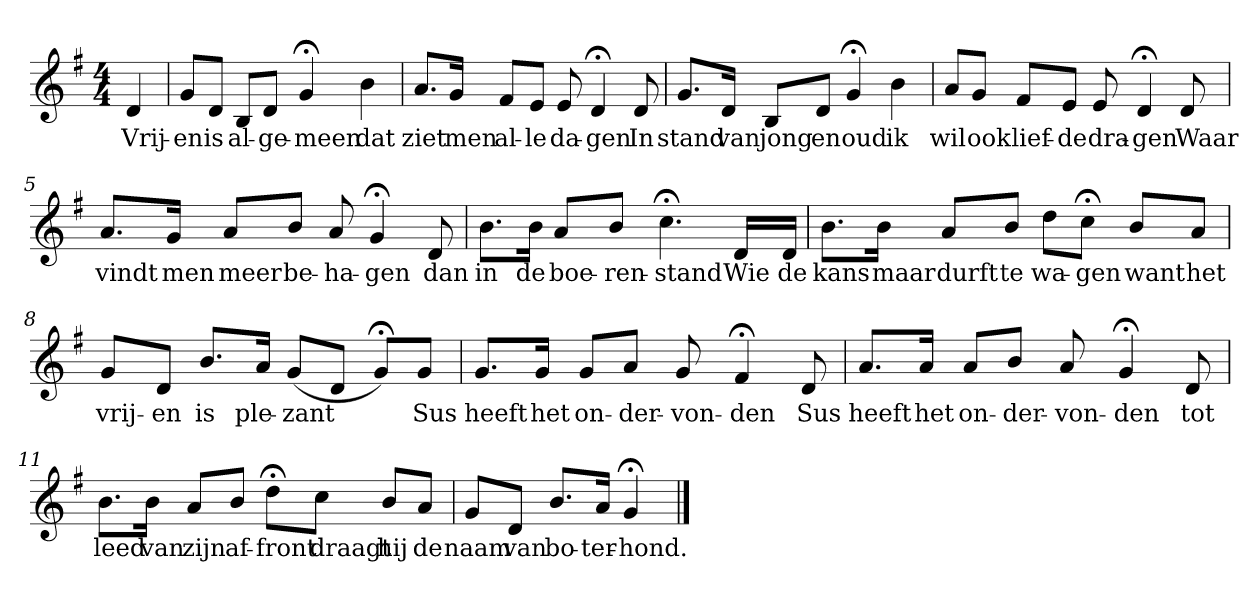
**kern	**text
*part1	*part1
*staff1	*staff1
*k[f#]	*
*G:	*
*M4/4	*
*MM120	*
=	=
4d	Vrij-
=1	=1
8gL	-en
8dJ	is
8BL	al-
8dJ	-ge-
4g;<	-meen
4b	dat
=2	=2
8.aL	ziet
16gJk	men
8f#L	al-
8eJ	-le
8e	da-
4d;<	-gen
8d	In
=3	=3
8.gL	stand
16dJk	van
8BL	jong
8dJ	en
4g;<	oud
4b	ik
=4	=4
8aL	wil
8gJ	ook
8f#L	lief-
8eJ	-de
8e	dra-
4d;<	-gen
8d	Waar
=5	=5
8.aL	vindt
16gJk	men
8aL	meer
8bJ	be-
8a	-ha-
4g;<	-gen
8d	dan
=6	=6
8.bL	in
16bJk	de
8aL	boe-
8bJ	-ren-
4.cc;<	-stand
16dLL	Wie
16dJJ	de
=7	=7
8.bL	kans
16bJk	maar
8aL	durft
8bJ	te
8ddL	wa-
8cc;<J	-gen
8bL	want
8aJ	het
=8	=8
8gL	vrij-
8dJ	-en
8.bL	is
16aJk	ple-
(8gL	-zant
8dJ	.
8g;<L)	.
8gJ	Sus
=9	=9
8.gL	heeft
16gJk	het
8gL	on-
8aJ	-der-
8g	-von-
4f#;<	-den
8d	Sus
=10	=10
8.aL	heeft
16aJk	het
8aL	on-
8bJ	-der-
8a	-von-
4g;<	-den
8d	tot
=11	=11
8.bL	leed
16bJk	van
8aL	zijn
8bJ	af-
8dd;<L	-front
8ccJ	draagt
8bL	hij
8aJ	de
=12	=12
8gL	naam
8dJ	van
8.bL	bo-
16aJk	-ter-
4g;<	-hond.
==	==
*-	*-
